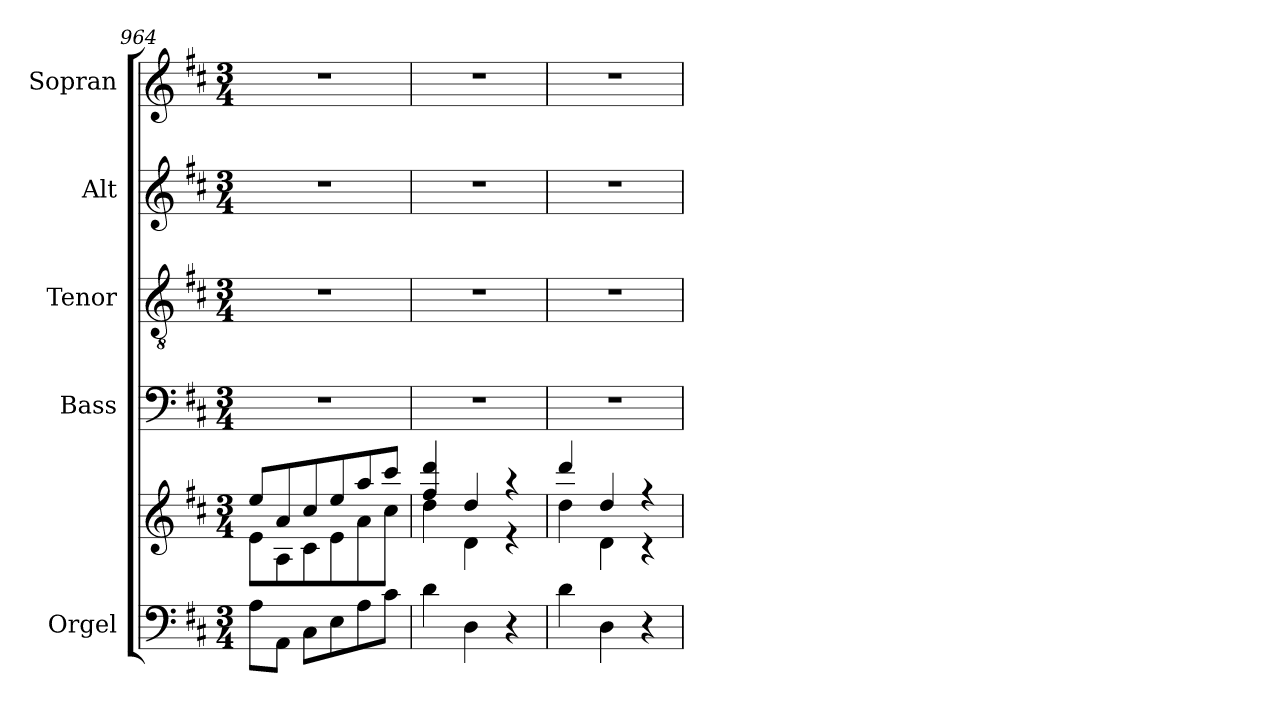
**kern	**kern	**kern	**kern	**kern	**kern
*part5	*part5	*part4	*part3	*part2	*part1
*staff6	*staff5	*staff4	*staff3	*staff2	*staff1
*I"Orgel	*	*I"Bass	*I"Tenor	*I"Alt	*I"Sopran
*I'Org.	*	*I'B.	*I'T.	*I'A.	*I'S.
*clefF4	*clefG2	*clefF4	*clefGv2	*clefG2	*clefG2
*k[f#c#]	*k[f#c#]	*k[f#c#]	*k[f#c#]	*k[f#c#]	*k[f#c#]
*D:	*D:	*D:	*D:	*D:	*D:
*M3/4	*M3/4	*M3/4	*M3/4	*M3/4	*M3/4
=964	=964	=964	=964	=964	=964
*	*^	*	*	*	*
8A\L	8ee/L	8e\L	2.r	2.r	2.r	2.r
8AA\J	8a/	8A\	.	.	.	.
8C#\L	8cc#/	8c#\	.	.	.	.
8E\	8ee/	8e\	.	.	.	.
8A\	8aa/	8a\	.	.	.	.
8c#\J	8ccc#/J	8cc#\J	.	.	.	.
=965	=965	=965	=965	=965	=965	=965
4d\	4ff#/ 4ddd/	4dd\	2.r	2.r	2.r	2.r
4D\	4dd/	4d\	.	.	.	.
4r	4r	4r	.	.	.	.
=966	=966	=966	=966	=966	=966	=966
4d\	4ddd/	4dd\	2.r	2.r	2.r	2.r
4D\	4dd/	4d\	.	.	.	.
4r	4r	4r	.	.	.	.
*	*v	*v	*	*	*	*
=	=	=	=	=	=
*-	*-	*-	*-	*-	*-
